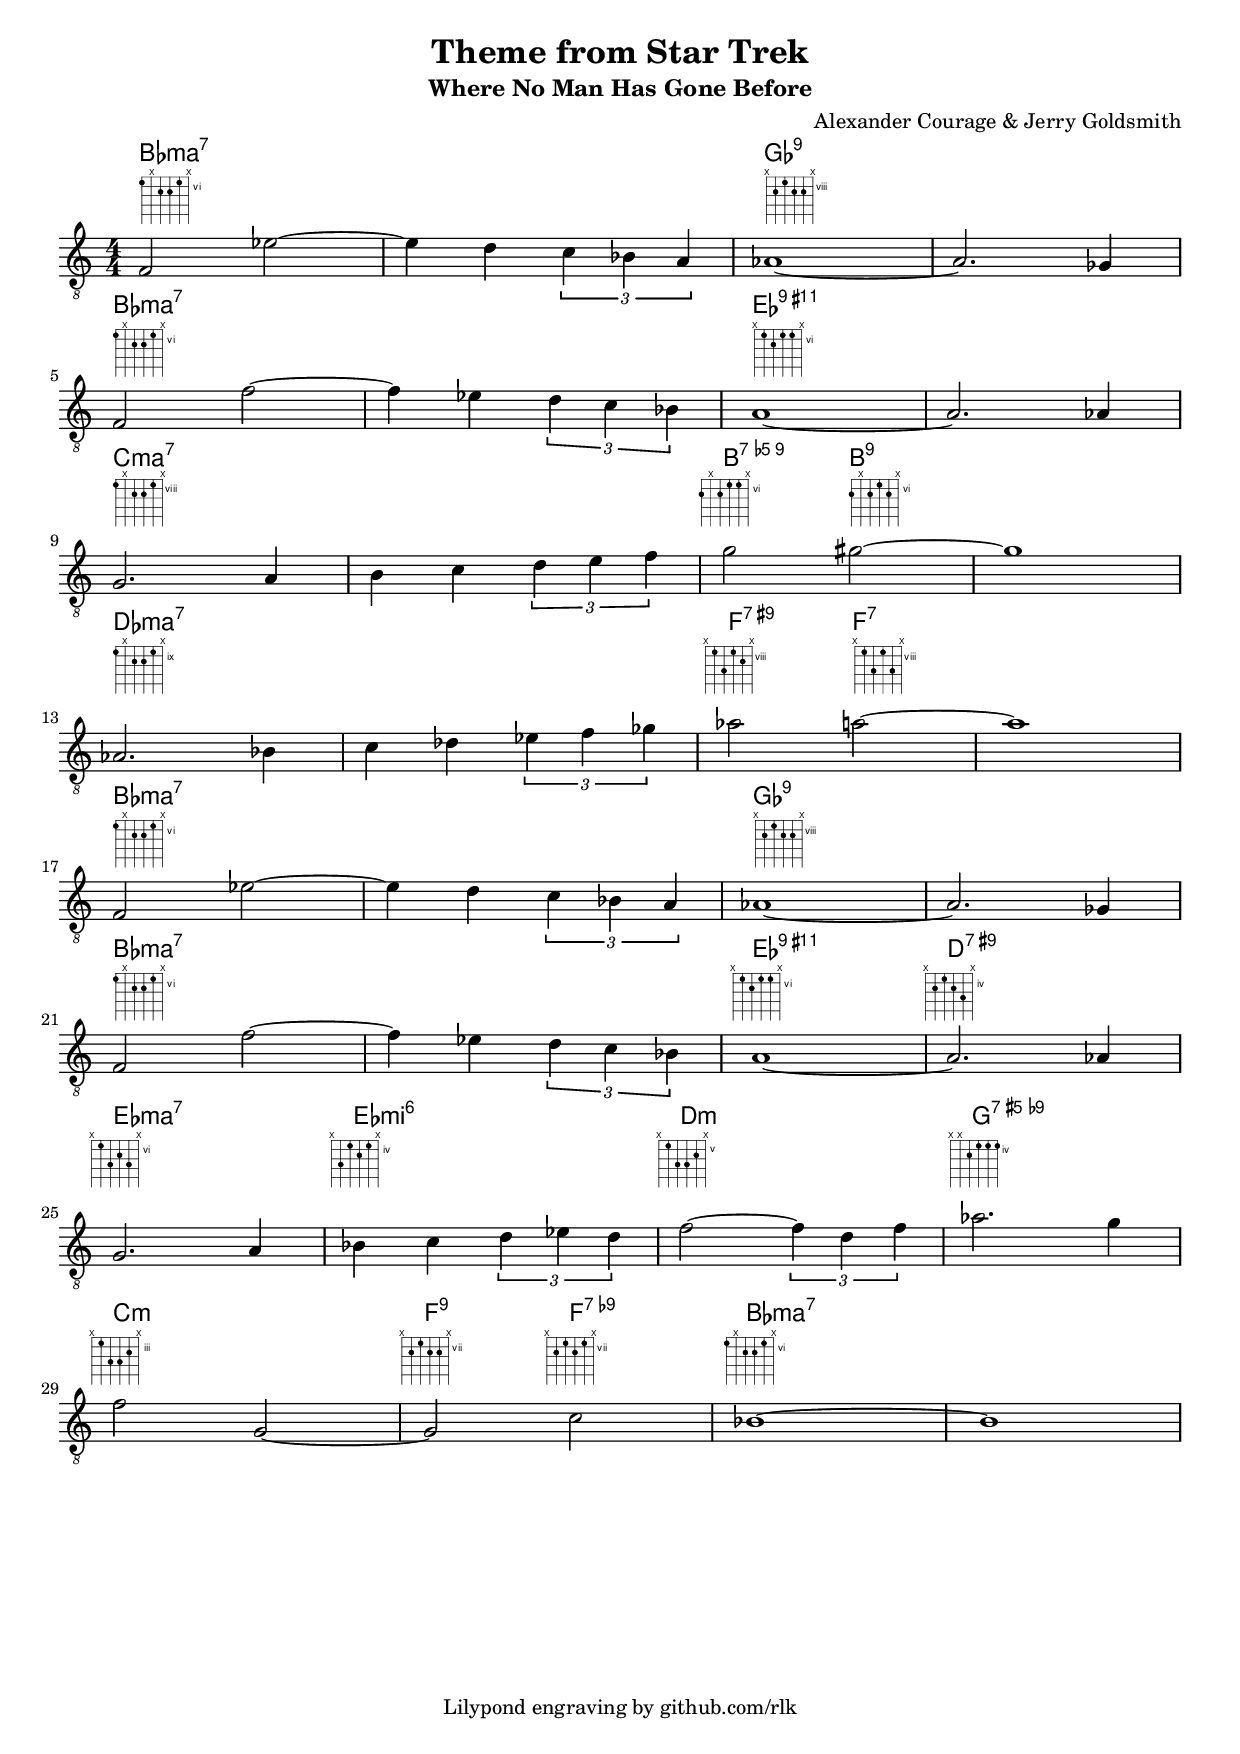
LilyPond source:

\language "english"
\version "2.18.2"

% These exceptions produce chord names similar to the Stadards Real Book

chExceptionMusic = {
  <c e  g  b >1-\markup       { "ma" \super "7"  }
  <c ef g  bf>1-\markup       { "mi" \super "7"  }
  <c ef g  a>1-\markup        { "mi" \super "6"  }
  <c ef g  bf d' f'>1-\markup { "mi" \super "11" }
  <c ef gf bf>1-\markup       { "mi" \super { "7"  \hspace #0.4 \raise #0.4 \smaller{\flat}  "5"  }}
  <c e g bf d' fs'>1-\markup    {    \super { "9"  \hspace #0.4 \raise #0.4 \smaller{\sharp} "11" }}
  <c e g bf d' fs' a'>1-\markup {    \super { "13" \hspace #0.4 \raise #0.4 \smaller{\sharp} "11" }}
}

chExceptions = #(sequential-music-to-chord-exceptions chExceptionMusic #t)

% Prefer the use of the Lilypond scheme $ syntax to the # syntax for string
% Literals due to SubLilyPond detecting ; in a # string as a comment.


#(set-global-staff-size 18)

\paper {
  indent = 0
}

\header {
  title = "Theme from Star Trek"
  subtitle = "Where No Man Has Gone Before"
  composer = "Alexander Courage & Jerry Goldsmith"
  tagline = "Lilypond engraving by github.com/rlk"
}

<<
  \new ChordNames \chordmode {
    \set chordNameExceptions = #chExceptions
    \set chordChanges = ##t
    bf1:maj7 bf1:maj7 gf1:9 gf1:9 \break
    bf1:maj7 bf1:maj7 ef1:9.11+ ef1:9.11+ \break
    c1:maj7 c1:maj7 b2:9.5- b2:9 b1:9 \break
    df1:maj7 df1:maj7 f2:7.9+ f2:7 f1:7 \break
    bf1:maj7 bf1:maj7 gf1:9 gf1:9 \break
    bf1:maj7 bf1:maj7 ef1:9.11+ d1:7.9+ \break
    ef1:maj7 ef1:m6 d1:m g1:7.5+.9- \break
    c1:m f2:9 f2:7.9- bf1:maj7 bf1:maj7
  }
  \new Lyrics \lyricmode {
    \markup { \fret-diagram-terse $"6;x;7;7;6;x;" }1 _1
    \markup { \fret-diagram-terse $"x;9;8;9;9;x;" }1 _1

    \markup { \fret-diagram-terse $"6;x;7;7;6;x;" }1 _1
    \markup { \fret-diagram-terse $"x;6;7;6;6;x;" }1 _1

    \markup { \fret-diagram-terse $"8;x;9;9;8;x;" }1 _1
    \markup { \fret-diagram-terse $"7;x;7;6;6;x;" }2
    \markup { \fret-diagram-terse $"7;x;7;6;7;x;" }2 _1

    \markup { \fret-diagram-terse $"9;x;10;10;9;x;" }1 _1
    \markup { \fret-diagram-terse $"x;8;10;8;9;x;"  }2
    \markup { \fret-diagram-terse $"x;8;10;8;10;x;" }2 _1

    \markup { \fret-diagram-terse $"6;x;7;7;6;x;" }1 _1
    \markup { \fret-diagram-terse $"x;9;8;9;9;x;" }1 _1

    \markup { \fret-diagram-terse $"6;x;7;7;6;x;" }1 _1
    \markup { \fret-diagram-terse $"x;6;7;6;6;x;" }1
    \markup { \fret-diagram-terse $"x;5;4;5;6;x;" }1

    \markup { \fret-diagram-terse $"x;6;8;7;8;x;" }1
    \markup { \fret-diagram-terse $"x;6;4;5;4;x;" }1
    \markup { \fret-diagram-terse $"x;5;7;7;6;x;" }1
    \markup { \fret-diagram-terse $"x;x;5;4;4;4;" }1

    \markup { \fret-diagram-terse $"x;3;5;5;4;x;" }1
    \markup { \fret-diagram-terse $"x;8;7;8;8;x;" }2
    \markup { \fret-diagram-terse $"x;8;7;8;7;x;" }2
    \markup { \fret-diagram-terse $"6;x;7;7;6;x;" }1
  }
  \new Staff {
    \clef "treble_8"
    \numericTimeSignature
    f2 ef'2~ ef'4 d'4 \tuplet 3/2 { c'4 bf a} af1~ af2. gf4
    f2 f'2~ f'4 ef'4 \tuplet 3/2 { d'4 c' bf } a1~ a2. af4
    g2. a4 b4 c'4 \tuplet 3/2 { d'4 e' f' } g'2 gs'2~ gs'1
    af2. bf4 c'4 df'4 \tuplet 3/2 { ef'4 f' gf' } af'2 a'2~ a'1
    f2 ef'2~ ef'4 d'4 \tuplet 3/2 { c'4 bf a} af1~ af2. gf4
    f2 f'2~ f'4 ef'4 \tuplet 3/2 { d'4 c' bf } a1~ a2. af4
    g2. a4 bf4 c'4 \tuplet 3/2 { d'4 ef' d' } f'2~ \tuplet 3/2 { f'4 d' f' } af'2. g'4
    f'2 g2~ g2 c'2 bf1~ bf1
  }
>>